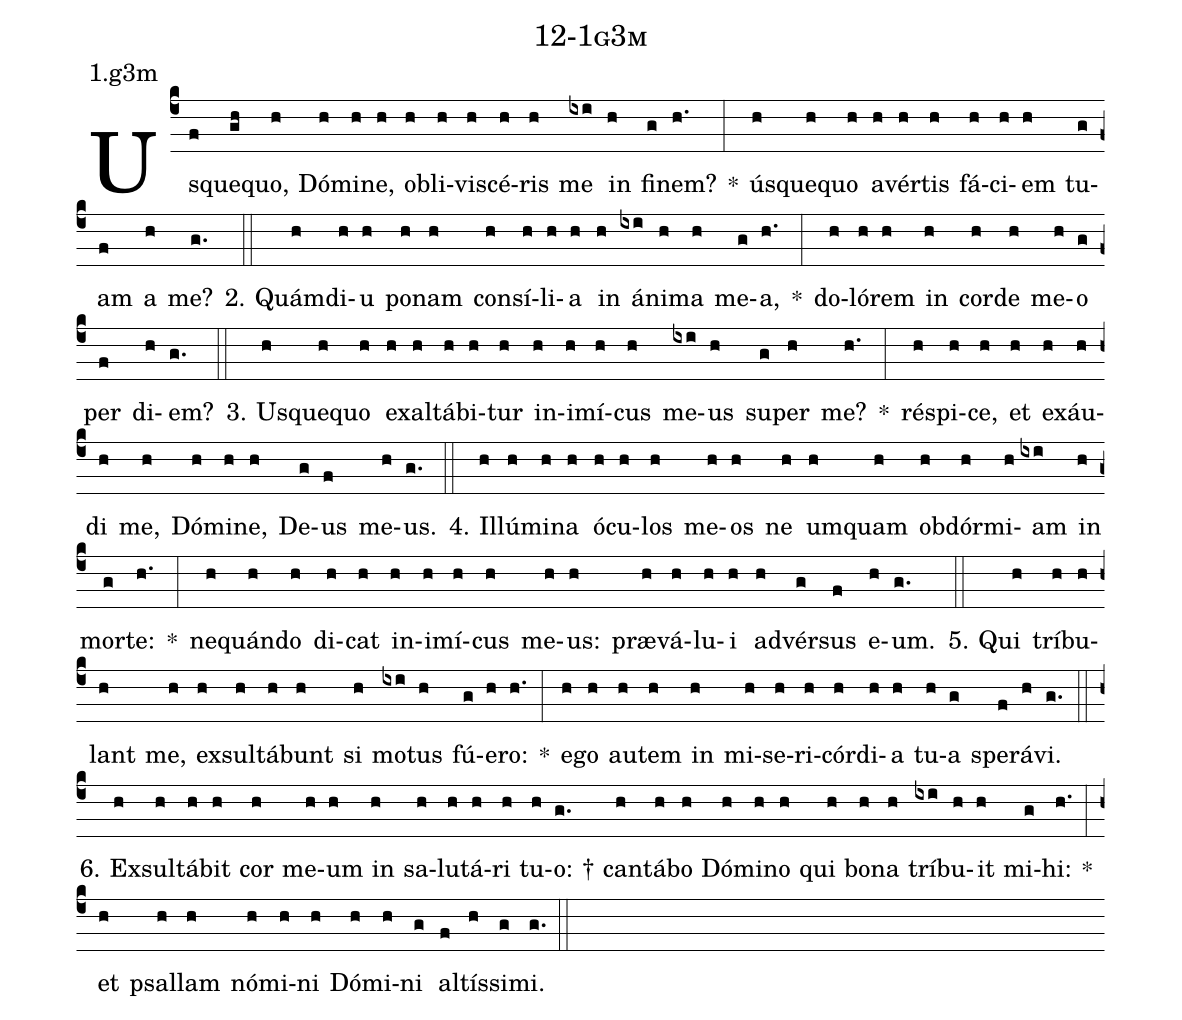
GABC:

name: 12-1g3m;
annotation: 1.g3m;
%%
(c4)Us(f)que(gh)quo,(h) Dó(h)mi(h)ne,(h) ob(h)li(h)vi(h)scé(h)ris(h) me(ixi) in(h) fi(g)nem?(h.) *(:) ús(h)que(h)quo(h) a(h)vér(h)tis(h) fá(h)ci(h)em(h) tu(g)am(f) a(h) me?(g.) (::)
2. Quám(h)di(h)u(h) po(h)nam(h) con(h)sí(h)li(h)a(h) in(h) á(ixi)ni(h)ma(h) me(g)a,(h.) *(:) do(h)ló(h)rem(h) in(h) cor(h)de(h) me(h)o(g) per(f) di(h)em?(g.) (::)
3. Us(h)que(h)quo(h) ex(h)al(h)tá(h)bi(h)tur(h) in(h)i(h)mí(h)cus(h) me(ixi)us(h) su(g)per(h) me?(h.) *(:) ré(h)spi(h)ce,(h) et(h) ex(h)áu(h)di(h) me,(h) Dó(h)mi(h)ne,(h) De(g)us(f) me(h)us.(g.) (::)
4. Il(h)lú(h)mi(h)na(h) ó(h)cu(h)los(h) me(h)os(h) ne(h) um(h)quam(h) ob(h)dór(h)mi(h)am(ixi) in(h) mor(g)te:(h.) *(:) ne(h)quán(h)do(h) di(h)cat(h) in(h)i(h)mí(h)cus(h) me(h)us:(h) præ(h)vá(h)lu(h)i(h) ad(h)vér(g)sus(f) e(h)um.(g.) (::)
5. Qui(h) trí(h)bu(h)lant(h) me,(h) ex(h)sul(h)tá(h)bunt(h) si(h) mo(ixi)tus(h) fú(g)e(h)ro:(h.) *(:) e(h)go(h) au(h)tem(h) in(h) mi(h)se(h)ri(h)cór(h)di(h)a(h) tu(h)a(g) spe(f)rá(h)vi.(g.) (::)
6. Ex(h)sul(h)tá(h)bit(h) cor(h) me(h)um(h) in(h) sa(h)lu(h)tá(h)ri(h) tu(h)o: †(g.) can(h)tá(h)bo(h) Dó(h)mi(h)no(h) qui(h) bo(h)na(h) trí(ixi)bu(h)it(h) mi(g)hi:(h.) *(:) et(h) psal(h)lam(h) nó(h)mi(h)ni(h) Dó(h)mi(h)ni(g) al(f)tís(h)si(g)mi.(g.) (::)
